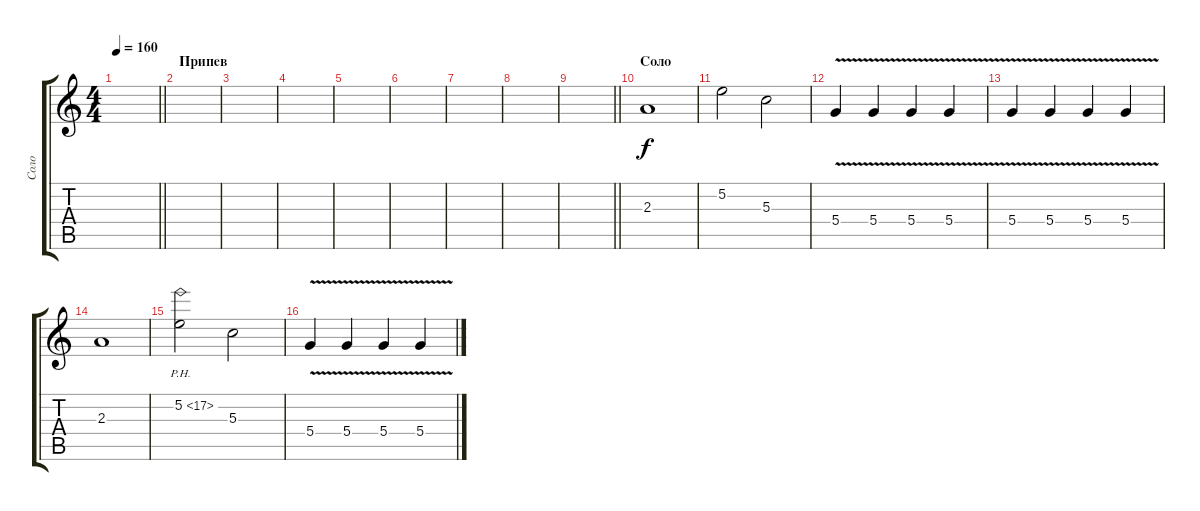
\track ("Соло" "Соло") {instrument overdrivenguitar}
\staff {score tabs}
\tuning (E4 B3 G3 D3 A2 E2) {hide}
\ts (4 4)
\tempo 160
\clef g2
\barLineRight lightlight
\ks c
|
\section ("" "Припев")
|
|
|
|
|
|
|
\barLineRight lightlight
|
\section ("" "Соло")
2.3.1 |
5.2.2 5.3.2 |
5.4{v}.4 5.4{v}.4 5.4{v}.4 5.4{v}.4 |
5.4{v}.4 5.4{v}.4 5.4{v}.4 5.4{v}.4 |
2.3.1 |
5.2{ph 12}.2 5.3.2 |
5.4{v}.4 5.4{v}.4 5.4{v}.4 5.4{v}.4
